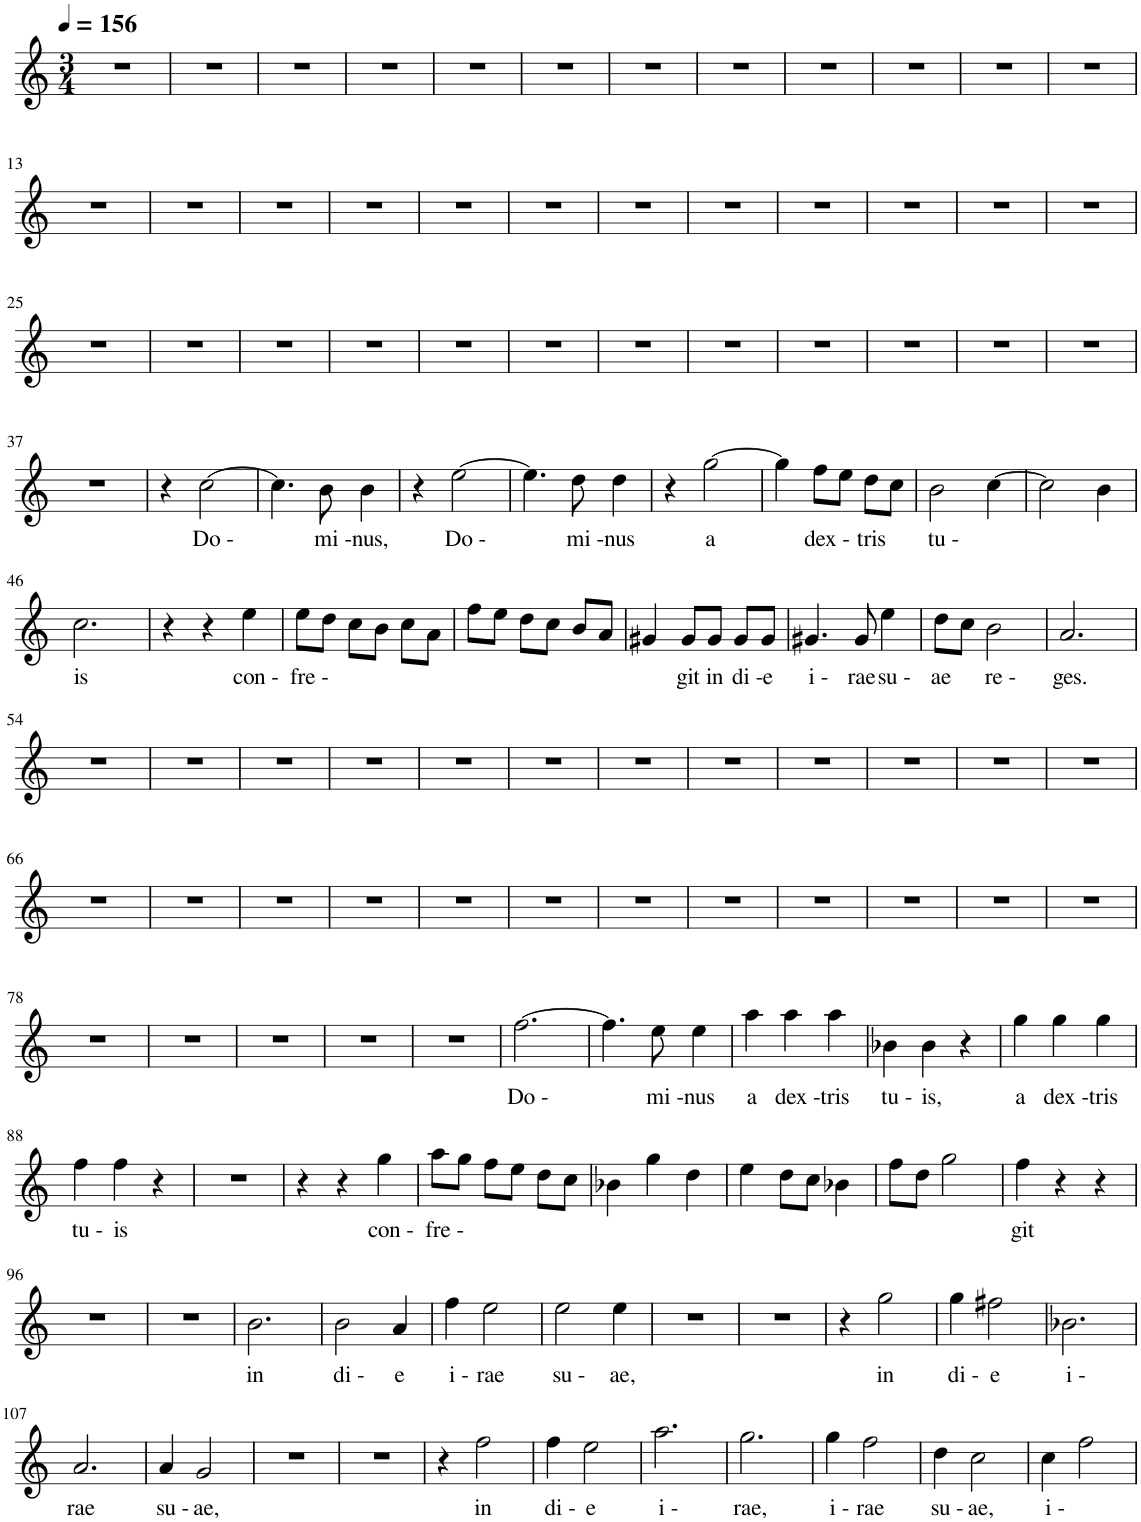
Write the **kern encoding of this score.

**kern	**text
*part1	*part1
*staff1	*staff1
*I"Alto, Tenor	*
*I'A.	*
*clefG2	*
*k[]	*
*M3/4	*
*MM156	*
=1	=1
2.r	.
=2	=2
2.r	.
=3	=3
2.r	.
=4	=4
2.r	.
=5	=5
2.r	.
=6	=6
2.r	.
=7	=7
2.r	.
=8	=8
2.r	.
=9	=9
2.r	.
=10	=10
2.r	.
=11	=11
2.r	.
=12	=12
2.r	.
!!LO:LB:g=z
=13	=13
2.r	.
=14	=14
2.r	.
=15	=15
2.r	.
=16	=16
2.r	.
=17	=17
2.r	.
=18	=18
2.r	.
=19	=19
2.r	.
=20	=20
2.r	.
=21	=21
2.r	.
=22	=22
2.r	.
=23	=23
2.r	.
=24	=24
2.r	.
!!LO:LB:g=z
=25	=25
2.r	.
=26	=26
2.r	.
=27	=27
2.r	.
=28	=28
2.r	.
=29	=29
2.r	.
=30	=30
2.r	.
=31	=31
2.r	.
=32	=32
2.r	.
=33	=33
2.r	.
=34	=34
2.r	.
=35	=35
2.r	.
=36	=36
2.r	.
!!LO:LB:g=z
=37	=37
2.r	.
=38	=38
4r	.
!	!LO:LY:b
[2cc\	Do -
=39	=39
4.cc\]	.
!	!LO:LY:b
8b\	mi -
!	!LO:LY:b
4b\	nus,
=40	=40
4r	.
!	!LO:LY:b
[2ee\	Do -
=41	=41
4.ee\]	.
!	!LO:LY:b
8dd\	mi -
!	!LO:LY:b
4dd\	nus
=42	=42
4r	.
!	!LO:LY:b
[2gg\	a
=43	=43
4gg\]	.
!	!LO:LY:b
8ff\L	dex -
8ee\J	.
!	!LO:LY:b
8dd\L	tris
8cc\J	.
=44	=44
!	!LO:LY:b
2b\	tu -
[4cc\	.
=45	=45
2cc\]	.
4b\	.
!!LO:LB:g=z
=46	=46
!	!LO:LY:b
2.cc\	is
=47	=47
4r	.
4r	.
!	!LO:LY:b
4ee\	con -
=48	=48
!	!LO:LY:b
8ee\L	fre -
8dd\J	.
8cc\L	.
8b\J	.
8cc\L	.
8a\J	.
=49	=49
8ff\L	.
8ee\J	.
8dd\L	.
8cc\J	.
8b/L	.
8a/J	.
=50	=50
4g#X/	.
!	!LO:LY:b
8g#/L	git
!	!LO:LY:b
8g#/J	in
!	!LO:LY:b
8g#/L	di -
!	!LO:LY:b
8g#/J	e
=51	=51
!	!LO:LY:b
4.g#X/	i -
!	!LO:LY:b
8g#/	rae
!	!LO:LY:b
4ee\	su -
=52	=52
!	!LO:LY:b
8dd\L	ae
8cc\J	.
!	!LO:LY:b
2b\	re -
=53	=53
!	!LO:LY:b
2.a/	ges.
!!LO:LB:g=z
=54	=54
2.r	.
=55	=55
2.r	.
=56	=56
2.r	.
=57	=57
2.r	.
=58	=58
2.r	.
=59	=59
2.r	.
=60	=60
2.r	.
=61	=61
2.r	.
=62	=62
2.r	.
=63	=63
2.r	.
=64	=64
2.r	.
=65	=65
2.r	.
!!LO:LB:g=z
=66	=66
2.r	.
=67	=67
2.r	.
=68	=68
2.r	.
=69	=69
2.r	.
=70	=70
2.r	.
=71	=71
2.r	.
=72	=72
2.r	.
=73	=73
2.r	.
=74	=74
2.r	.
=75	=75
2.r	.
=76	=76
2.r	.
=77	=77
2.r	.
!!LO:LB:g=z
=78	=78
2.r	.
=79	=79
2.r	.
=80	=80
2.r	.
=81	=81
2.r	.
=82	=82
2.r	.
=83	=83
!	!LO:LY:b
[2.ff\	Do -
=84	=84
4.ff\]	.
!	!LO:LY:b
8ee\	mi -
!	!LO:LY:b
4ee\	nus
=85	=85
!	!LO:LY:b
4aa\	a
!	!LO:LY:b
4aa\	dex -
!	!LO:LY:b
4aa\	tris
=86	=86
!	!LO:LY:b
4b-X\	tu -
!	!LO:LY:b
4b-\	is,
4r	.
=87	=87
!	!LO:LY:b
4gg\	a
!	!LO:LY:b
4gg\	dex -
!	!LO:LY:b
4gg\	tris
!!LO:LB:g=z
=88	=88
!	!LO:LY:b
4ff\	tu -
!	!LO:LY:b
4ff\	is
4r	.
=89	=89
2.r	.
=90	=90
4r	.
4r	.
!	!LO:LY:b
4gg\	con -
=91	=91
!	!LO:LY:b
8aa\L	fre -
8gg\J	.
8ff\L	.
8ee\J	.
8dd\L	.
8cc\J	.
=92	=92
4b-X\	.
4gg\	.
4dd\	.
=93	=93
4ee\	.
8dd\L	.
8cc\J	.
4b-X\	.
=94	=94
8ff\L	.
8dd\J	.
2gg\	.
=95	=95
!	!LO:LY:b
4ff\	git
4r	.
4r	.
!!LO:LB:g=z
=96	=96
2.r	.
=97	=97
2.r	.
=98	=98
!	!LO:LY:b
2.b\	in
=99	=99
!	!LO:LY:b
2b\	di -
!	!LO:LY:b
4a/	e
=100	=100
!	!LO:LY:b
4ff\	i -
!	!LO:LY:b
2ee\	rae
=101	=101
!	!LO:LY:b
2ee\	su -
!	!LO:LY:b
4ee\	ae,
=102	=102
2.r	.
=103	=103
2.r	.
=104	=104
4r	.
!	!LO:LY:b
2gg\	in
=105	=105
!	!LO:LY:b
4gg\	di -
!	!LO:LY:b
2ff#X\	e
=106	=106
!	!LO:LY:b
2.b-X\	i -
!!LO:LB:g=z
=107	=107
!	!LO:LY:b
2.a/	rae
=108	=108
!	!LO:LY:b
4a/	su -
!	!LO:LY:b
2g/	ae,
=109	=109
2.r	.
=110	=110
2.r	.
=111	=111
4r	.
!	!LO:LY:b
2ff\	in
=112	=112
!	!LO:LY:b
4ff\	di -
!	!LO:LY:b
2ee\	e
=113	=113
!	!LO:LY:b
2.aa\	i -
=114	=114
!	!LO:LY:b
2.gg\	rae,
=115	=115
!	!LO:LY:b
4gg\	i -
!	!LO:LY:b
2ff\	rae
=116	=116
!	!LO:LY:b
4dd\	su -
!	!LO:LY:b
2cc\	ae,
=117	=117
!	!LO:LY:b
4cc\	i -
2ff\	.
=	=
*-	*-
